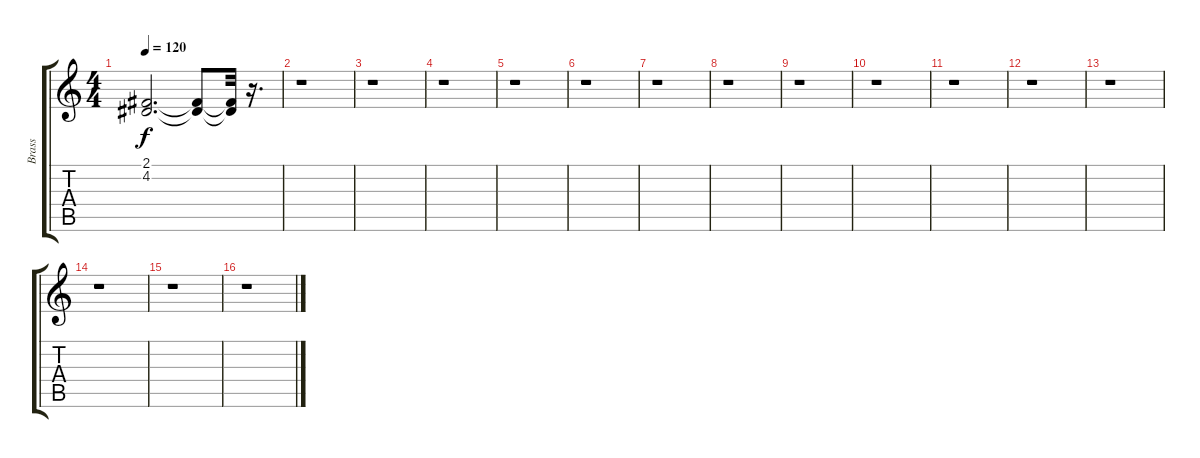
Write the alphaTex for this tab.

\track ("Brass" "Brass") {instrument brasssection}
\staff {score tabs}
\tuning (E4 B3 G3 D3 A2 E2) {hide}
\ts (4 4)
\tempo 120
\clef g2
\ks c
(2.1 4.2).2{d dy f} (2.1{t} 4.2{t}).8 (2.1{t} 4.2{t}).32 r.16{d} |
r.1 |
r.1 |
r.1 |
r.1 |
r.1 |
r.1 |
r.1 |
r.1 |
r.1 |
r.1 |
r.1 |
r.1 |
r.1 |
r.1 |
r.1
